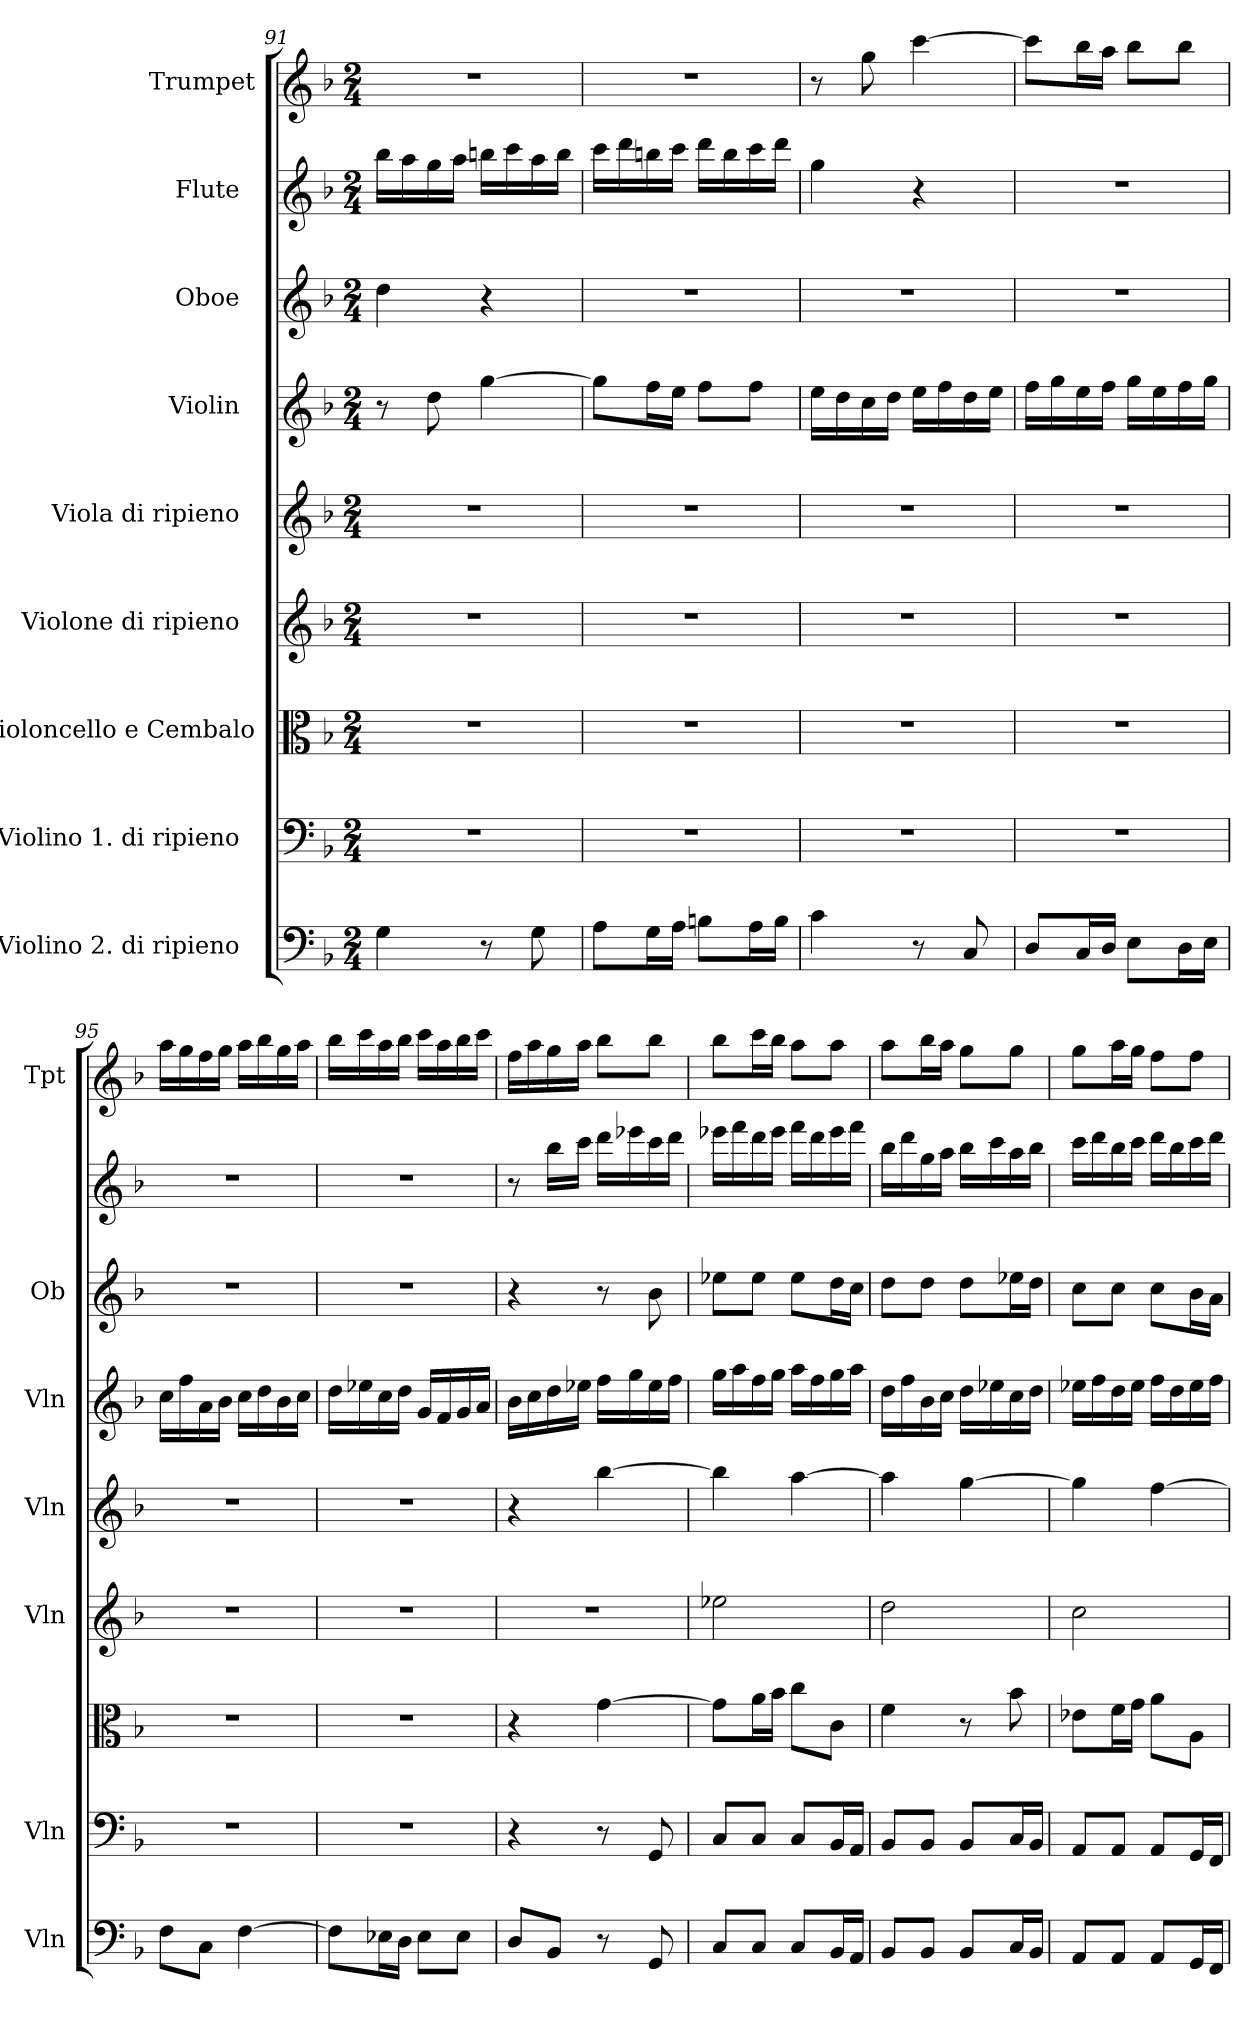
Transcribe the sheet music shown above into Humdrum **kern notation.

**kern	**kern	**kern	**kern	**kern	**kern	**kern	**kern	**kern
*part9	*part8	*part7	*part6	*part5	*part4	*part3	*part2	*part1
*staff9	*staff8	*staff7	*staff6	*staff5	*staff4	*staff3	*staff2	*staff1
*I"Violino 2. di ripieno  	*I"Violino 1.  di ripieno  	*I"Violoncello e Cembalo	*I"Violone  di ripieno  	*I"Viola  di ripieno    	*I"Violin              	*I"Oboe                	*I"Flute               	*I"Trumpet
*I'Vln	*I'Vln	*	*I'Vln	*I'Vln	*I'Vln	*I'Ob	*	*I'Tpt
*clefF4	*clefF4	*clefC3	*clefG2	*clefG2	*clefG2	*clefG2	*clefG2	*clefG2
*	*	*	*	*	*	*	*	*ITrd1c2
*k[b-]	*k[b-]	*k[b-]	*k[b-]	*k[b-]	*k[b-]	*k[b-]	*k[b-]	*k[b-e-a-]
*F:	*F:	*F:	*F:	*F:	*F:	*F:	*F:	*E-:
*M2/4	*M2/4	*M2/4	*M2/4	*M2/4	*M2/4	*M2/4	*M2/4	*M2/4
=91	=91	=91	=91	=91	=91	=91	=91	=91
4G\	2r	2r	2r	2r	8r	4dd\	16bb-\LL	2r
.	.	.	.	.	.	.	16aa\	.
.	.	.	.	.	8dd\	.	16gg\	.
.	.	.	.	.	.	.	16aa\JJ	.
8r	.	.	.	.	[4gg\	4r	16bbn\LL	.
.	.	.	.	.	.	.	16ccc\	.
8G\	.	.	.	.	.	.	16aa\	.
.	.	.	.	.	.	.	16bb\JJ	.
=92	=92	=92	=92	=92	=92	=92	=92	=92
8A\L	2r	2r	2r	2r	8gg\L]	2r	16ccc\LL	2r
.	.	.	.	.	.	.	16ddd\	.
16G\L	.	.	.	.	16ff\L	.	16bbn\	.
16A\JJ	.	.	.	.	16ee\JJ	.	16ccc\JJ	.
8Bn\L	.	.	.	.	8ff\L	.	16ddd\LL	.
.	.	.	.	.	.	.	16bb\	.
16A\L	.	.	.	.	8ff\J	.	16ccc\	.
16B\JJ	.	.	.	.	.	.	16ddd\JJ	.
=93	=93	=93	=93	=93	=93	=93	=93	=93
4c\	2r	2r	2r	2r	16ee\LL	2r	4gg\	8r
.	.	.	.	.	16dd\	.	.	.
.	.	.	.	.	16cc\	.	.	8ff\
.	.	.	.	.	16dd\JJ	.	.	.
8r	.	.	.	.	16ee\LL	.	4r	[4bb-\
.	.	.	.	.	16ff\	.	.	.
8C/	.	.	.	.	16dd\	.	.	.
.	.	.	.	.	16ee\JJ	.	.	.
=94	=94	=94	=94	=94	=94	=94	=94	=94
8D/L	2r	2r	2r	2r	16ff\LL	2r	2r	8bb-\L]
.	.	.	.	.	16gg\	.	.	.
16C/L	.	.	.	.	16ee\	.	.	16aa-\L
16D/JJ	.	.	.	.	16ff\JJ	.	.	16gg\JJ
8E\L	.	.	.	.	16gg\LL	.	.	8aa-\L
.	.	.	.	.	16ee\	.	.	.
16D\L	.	.	.	.	16ff\	.	.	8aa-\J
16E\JJ	.	.	.	.	16gg\JJ	.	.	.
=95	=95	=95	=95	=95	=95	=95	=95	=95
8F\L	2r	2r	2r	2r	16cc\LL	2r	2r	16gg\LL
.	.	.	.	.	16ff\	.	.	16ff\
8C\J	.	.	.	.	16a\	.	.	16ee-\
.	.	.	.	.	16b-\JJ	.	.	16ff\JJ
[4F\	.	.	.	.	16cc\LL	.	.	16gg\LL
.	.	.	.	.	16dd\	.	.	16aa-\
.	.	.	.	.	16b-\	.	.	16ff\
.	.	.	.	.	16cc\JJ	.	.	16gg\JJ
=96	=96	=96	=96	=96	=96	=96	=96	=96
8F\L]	2r	2r	2r	2r	16dd\LL	2r	2r	16aa-\LL
.	.	.	.	.	16ee-X\	.	.	16bb-\
16E-X\L	.	.	.	.	16cc\	.	.	16gg\
16D\JJ	.	.	.	.	16dd\JJ	.	.	16aa-\JJ
8E-\L	.	.	.	.	16g/LL	.	.	16bb-\LL
.	.	.	.	.	16f/	.	.	16gg\
8E-\J	.	.	.	.	16g/	.	.	16aa-\
.	.	.	.	.	16a/JJ	.	.	16bb-\JJ
=97	=97	=97	=97	=97	=97	=97	=97	=97
8D/L	4r	4r	2r	4r	16b-\LL	4r	8r	16ee-\LL
.	.	.	.	.	16cc\	.	.	16gg\
8BB-/J	.	.	.	.	16dd\	.	16bb-\LL	16ff\
.	.	.	.	.	16ee-X\JJ	.	16ccc\JJ	16gg\JJ
8r	8r	[4g\	.	[4bb-\	16ff\LL	8r	16ddd\LL	8aa-\L
.	.	.	.	.	16gg\	.	16eee-X\	.
8GG/	8GG/	.	.	.	16ee-\	8b-\	16ccc\	8aa-\J
.	.	.	.	.	16ff\JJ	.	16ddd\JJ	.
=98	=98	=98	=98	=98	=98	=98	=98	=98
8C/L	8C/L	8g\L]	2ee-X\	4bb-\]	16gg\LL	8ee-X\L	16eee-X\LL	8aa-\L
.	.	.	.	.	16aa\	.	16fff\	.
8C/J	8C/J	16a\L	.	.	16ff\	8ee-\J	16ddd\	16bb-\L
.	.	16b-\JJ	.	.	16gg\JJ	.	16eee-\JJ	16aa-\JJ
8C/L	8C/L	8cc\L	.	[4aa\	16aa\LL	8ee-\L	16fff\LL	8gg\L
.	.	.	.	.	16ff\	.	16ddd\	.
16BB-/L	16BB-/L	8c\J	.	.	16gg\	16dd\L	16eee-\	8gg\J
16AA/JJ	16AA/JJ	.	.	.	16aa\JJ	16cc\JJ	16fff\JJ	.
=99	=99	=99	=99	=99	=99	=99	=99	=99
8BB-/L	8BB-/L	4f\	2dd\	4aa\]	16dd\LL	8dd\L	16bb-\LL	8gg\L
.	.	.	.	.	16ff\	.	16ddd\	.
8BB-/J	8BB-/J	.	.	.	16b-\	8dd\J	16gg\	16aa-\L
.	.	.	.	.	16cc\JJ	.	16aa\JJ	16gg\JJ
8BB-/L	8BB-/L	8r	.	[4gg\	16dd\LL	8dd\L	16bb-\LL	8ff\L
.	.	.	.	.	16ee-X\	.	16ccc\	.
16C/L	16C/L	8b-\	.	.	16cc\	16ee-X\L	16aa\	8ff\J
16BB-/JJ	16BB-/JJ	.	.	.	16dd\JJ	16dd\JJ	16bb-\JJ	.
=100	=100	=100	=100	=100	=100	=100	=100	=100
8AA/L	8AA/L	8e-X\L	2cc\	4gg\]	16ee-X\LL	8cc\L	16ccc\LL	8ff\L
.	.	.	.	.	16ff\	.	16ddd\	.
8AA/J	8AA/J	16f\L	.	.	16dd\	8cc\J	16bb-\	16gg\L
.	.	16g\JJ	.	.	16ee-\JJ	.	16ccc\JJ	16ff\JJ
8AA/L	8AA/L	8a\L	.	[4ff\	16ff\LL	8cc\L	16ddd\LL	8ee-\L
.	.	.	.	.	16dd\	.	16bb-\	.
16GG/L	16GG/L	8A\J	.	.	16ee-\	16b-\L	16ccc\	8ee-\J
16FF/JJ	16FF/JJ	.	.	.	16ff\JJ	16a\JJ	16ddd\JJ	.
=	=	=	=	=	=	=	=	=
*-	*-	*-	*-	*-	*-	*-	*-	*-
